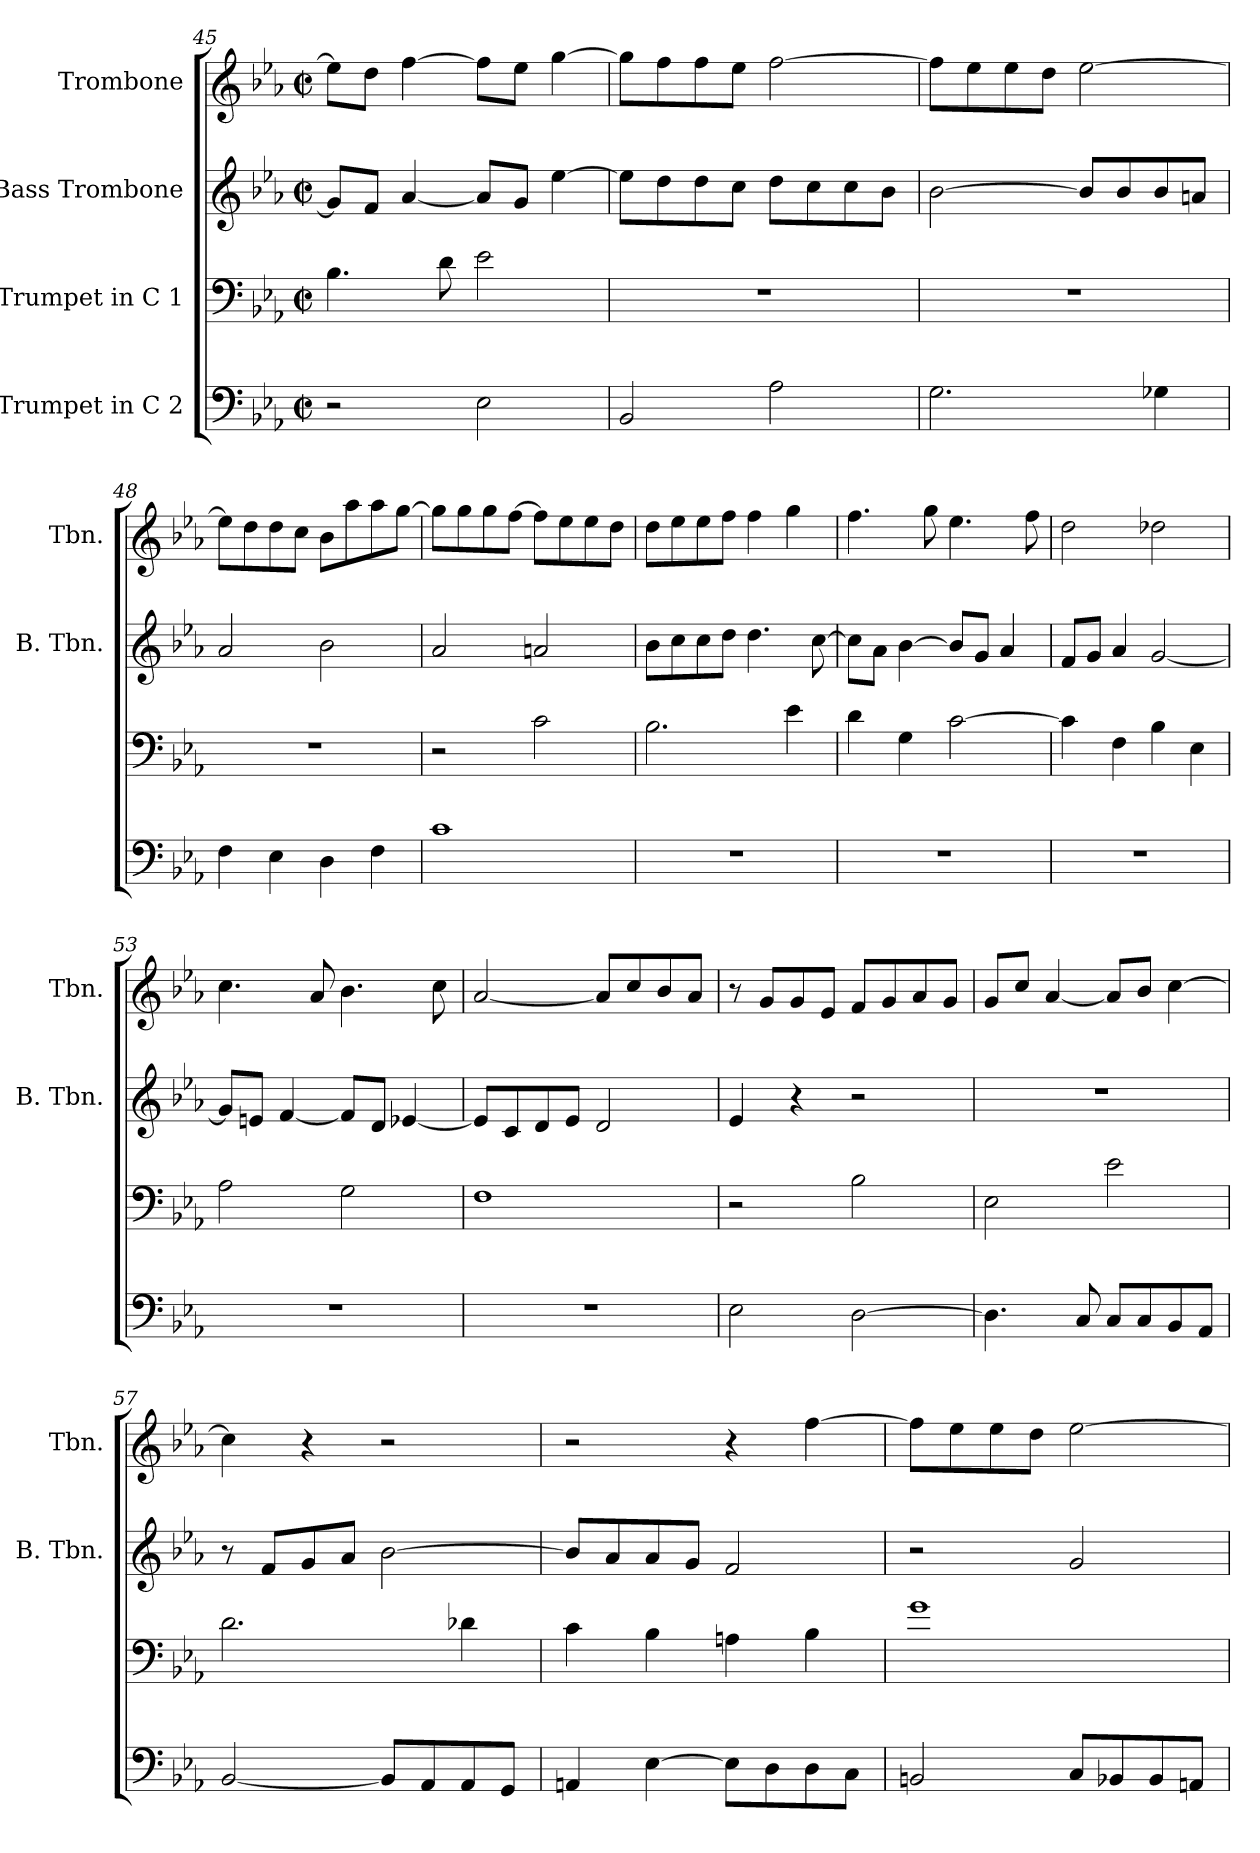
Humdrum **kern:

**kern	**kern	**kern	**kern
*part4	*part3	*part2	*part1
*staff4	*staff3	*staff2	*staff1
*I"Trumpet in C 2	*I"Trumpet in C 1	*I"Bass Trombone	*I"Trombone
*	*	*I'B. Tbn.	*I'Tbn.
!!LO:PB:g=z
*clefF4	*clefF4	*clefG2	*clefG2
*k[b-e-a-]	*k[b-e-a-]	*k[b-e-a-]	*k[b-e-a-]
*E-:	*E-:	*E-:	*E-:
*M2/2	*M2/2	*M2/2	*M2/2
*met(c|)	*met(c|)	*met(c|)	*met(c|)
=45	=45	=45	=45
2r	4.B-\	8g/L]	8ee-\L]
.	.	8f/J	8dd\J
.	.	[4a-/	[4ff\
.	8d\	.	.
2E-\	2e-\	8a-/L]	8ff\L]
.	.	8g/J	8ee-\J
.	.	[4ee-\	[4gg\
=46	=46	=46	=46
2BB-/	1r	8ee-\L]	8gg\L]
.	.	8dd\	8ff\
.	.	8dd\	8ff\
.	.	8cc\J	8ee-\J
2A-\	.	8dd\L	[2ff\
.	.	8cc\	.
.	.	8cc\	.
.	.	8b-\J	.
=47	=47	=47	=47
2.G\	1r	[2b-\	8ff\L]
.	.	.	8ee-\
.	.	.	8ee-\
.	.	.	8dd\J
.	.	8b-/L]	[2ee-\
.	.	8b-/	.
4G-\	.	8b-/	.
.	.	8an/J	.
=48	=48	=48	=48
4F\	1r	2a-/	8ee-\L]
.	.	.	8dd\
4E-\	.	.	8dd\
.	.	.	8cc\J
4D\	.	2b-\	8b-\L
.	.	.	8aa-\
4F\	.	.	8aa-\
.	.	.	[8gg\J
!!LO:LB:g=z
=49	=49	=49	=49
1c	2r	2a-/	8gg\L]
.	.	.	8gg\
.	.	.	8gg\
.	.	.	[8ff\J
.	2c\	2an/	8ff\L]
.	.	.	8ee-\
.	.	.	8ee-\
.	.	.	8dd\J
=50	=50	=50	=50
1r	2.B-\	8b-\L	8dd\L
.	.	8cc\	8ee-\
.	.	8cc\	8ee-\
.	.	8dd\J	8ff\J
.	.	4.dd\	4ff\
.	4e-\	.	4gg\
.	.	[8cc\	.
=51	=51	=51	=51
1r	4d\	8cc\L]	4.ff\
.	.	8a-\J	.
.	4G\	[4b-\	.
.	.	.	8gg\
.	[2c\	8b-/L]	4.ee-\
.	.	8g/J	.
.	.	4a-/	.
.	.	.	8ff\
=52	=52	=52	=52
1r	4c\]	8f/L	2dd\
.	.	8g/J	.
.	4F\	4a-/	.
.	4B-\	[2g/	2dd-\
.	4E-\	.	.
!!LO:LB:g=z
=53	=53	=53	=53
1r	2A-\	8g/L]	4.cc\
.	.	8en/J	.
.	.	[4f/	.
.	.	.	8a-/
.	2G\	8f/L]	4.b-\
.	.	8d/J	.
.	.	[4e-/	.
.	.	.	8cc\
=54	=54	=54	=54
1r	1F	8e-/L]	[2a-/
.	.	8c/	.
.	.	8d/	.
.	.	8e-/J	.
.	.	2d/	8a-/L]
.	.	.	8cc/
.	.	.	8b-/
.	.	.	8a-/J
=55	=55	=55	=55
2E-\	2r	4e-/	8r
.	.	.	8g/L
.	.	4r	8g/
.	.	.	8e-/J
[2D\	2B-\	2r	8f/L
.	.	.	8g/
.	.	.	8a-/
.	.	.	8g/J
=56	=56	=56	=56
4.D\]	2E-\	1r	8g/L
.	.	.	8cc/J
.	.	.	[4a-/
8C/	.	.	.
8C/L	2e-\	.	8a-/L]
8C/	.	.	8b-/J
8BB-/	.	.	[4cc\
8AA-/J	.	.	.
!!LO:PB:g=z
=57	=57	=57	=57
[2BB-/	2.d\	8r	4cc\]
.	.	8f/L	.
.	.	8g/	4r
.	.	8a-/J	.
8BB-/L]	.	[2b-\	2r
8AA-/	.	.	.
8AA-/	4d-\	.	.
8GG/J	.	.	.
=58	=58	=58	=58
4AAn/	4c\	8b-/L]	2r
.	.	8a-/	.
[4E-\	4B-\	8a-/	.
.	.	8g/J	.
8E-\L]	4An\	2f/	4r
8D\	.	.	.
8D\	4B-\	.	[4ff\
8C\J	.	.	.
=59	=59	=59	=59
2BBn/	1g	2r	8ff\L]
.	.	.	8ee-\
.	.	.	8ee-\
.	.	.	8dd\J
8C/L	.	2g/	[2ee-\
8BB-/	.	.	.
8BB-/	.	.	.
8AAn/J	.	.	.
=	=	=	=
*-	*-	*-	*-
